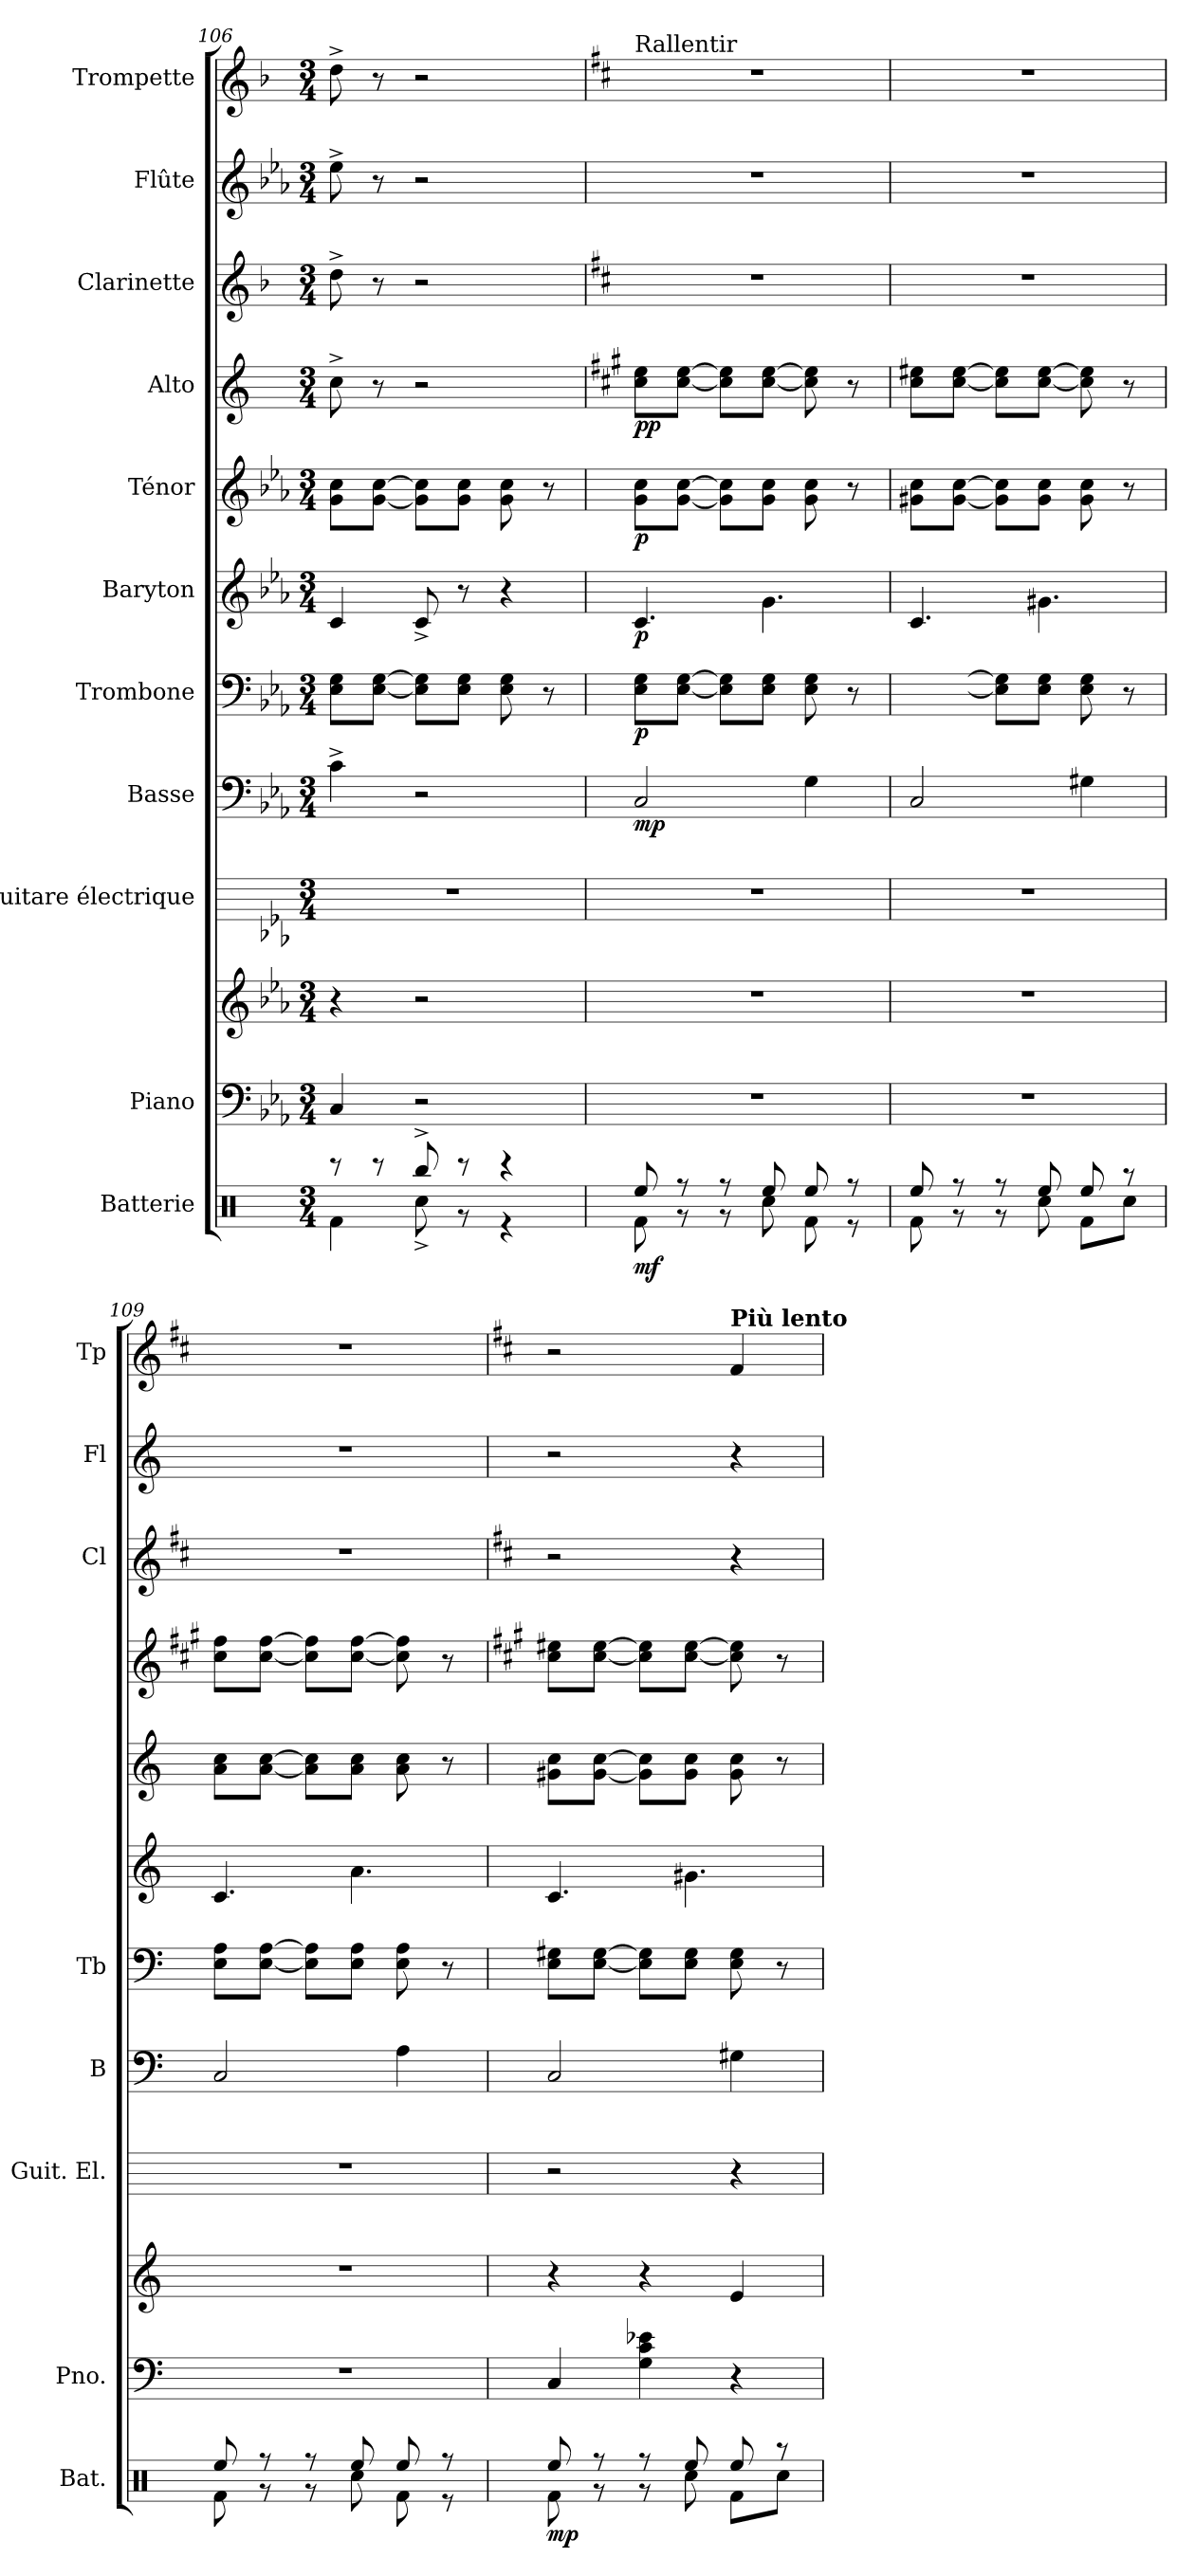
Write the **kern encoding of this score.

**kern	**dynam	**kern	**kern	**kern	**kern	**dynam	**kern	**dynam	**kern	**dynam	**kern	**dynam	**kern	**dynam	**kern	**kern	**kern
*part11	*part11	*part10	*part10	*part9	*part8	*part8	*part7	*part7	*part6	*part6	*part5	*part5	*part4	*part4	*part3	*part2	*part1
*staff12	*staff12	*staff11	*staff10	*staff9	*staff8	*staff8	*staff7	*staff7	*staff6	*staff6	*staff5	*staff5	*staff4	*staff4	*staff3	*staff2	*staff1
*I"Batterie	*	*I"Piano	*	*I"Guitare électrique	*I"Basse	*	*I"Trombone	*	*I"Baryton	*	*I"Ténor	*	*I"Alto	*	*I"Clarinette	*I"Flûte	*I"Trompette
*I'Bat.	*	*I'Pno.	*	*I'Guit. El.	*I'B	*	*I'Tb	*	*	*	*	*	*	*	*I'Cl	*I'Fl	*I'Tp
!!LO:PB:g=z
*clefX	*	*clefF4	*clefG2	*	*clefF4	*	*clefF4	*	*clefG2	*	*clefG2	*	*clefG2	*	*clefG2	*clefG2	*clefG2
*	*	*	*	*	*ITrd7c12	*	*	*	*ITrd12c21	*	*ITrd8c14	*	*ITrd5c9	*	*ITrd1c2	*	*ITrd1c2
*k[]	*	*k[b-e-a-]	*k[b-e-a-]	*k[b-e-a-]	*k[b-e-a-]	*	*k[b-e-a-]	*	*k[b-e-a-]	*	*k[b-e-a-]	*	*k[b-e-a-]	*	*k[b-e-a-]	*k[b-e-a-]	*k[b-e-a-]
*M3/4	*	*M3/4	*M3/4	*M3/4	*M3/4	*	*M3/4	*	*M3/4	*	*M3/4	*	*M3/4	*	*M3/4	*M3/4	*M3/4
=106	=106	=106	=106	=106	=106	=106	=106	=106	=106	=106	=106	=106	=106	=106	=106	=106	=106
*^	*	*	*	*	*	*	*	*	*	*	*	*	*	*	*	*	*
8r	4Rf\	.	4C/	4r	2.r	4C^\	.	8E-\ 8G\L	.	4C/	.	8G\ 8c\L	.	8e-^\	.	8cc^\	8ee-^\	8cc^\
8r	.	.	.	.	.	.	.	[8E-\ [8G\J	.	.	.	[8G\ [8c\J	.	8r	.	8r	8r	8r
8Rbb^/	8Rcc^\	.	2r	2r	.	2r	.	8E-\] 8G\]L	.	8C^/	.	8G\] 8c\]L	.	2r	.	2r	2r	2r
8r	8r	.	.	.	.	.	.	8E-\ 8G\J	.	8r	.	8G\ 8c\J	.	.	.	.	.	.
4r	4r	.	.	.	.	.	.	8E-\ 8G\	.	4r	.	8G\ 8c\	.	.	.	.	.	.
.	.	.	.	.	.	.	.	8r	.	.	.	8r	.	.	.	.	.	.
=107	=107	=107	=107	=107	=107	=107	=107	=107	=107	=107	=107	=107	=107	=107	=107	=107	=107	=107
*	*	*	*k[]	*k[]	*k[]	*k[]	*	*k[]	*	*k[]	*	*k[]	*	*k[]	*	*k[]	*k[]	*k[]
*	*	*	*	*	*	*	*	*	*	*	*	*	*	*	*	*	*	*MM156
!	!	!	!	!	!	!	!	!	!	!	!	!	!	!	!	!	!	!LO:TX:t=Rallentir
!	!	!LO:DY:b	!	!	!	!	!LO:DY:b	!	!LO:DY:b	!	!LO:DY:b	!	!LO:DY:b	!	!LO:DY:b	!	!	!
!	!	!	!	!	!	!	!	!	!	!	!	!	!	!	!LO:DY:n=1:b	!	!	!
8Ree/	8Rf\	mf	2.r	2.r	2.r	2CC/	mp	8E\ 8G\L	p	4.C/	p	8G\ 8c\L	p	8e\ 8g\L	p p	2.r	2.r	2.r
8r	8r	.	.	.	.	.	.	[8E\ [8G\J	.	.	.	[8G\ [8c\J	.	[8e\ [8g\J	.	.	.	.
8r	8r	.	.	.	.	.	.	8E\] 8G\]L	.	.	.	8G\] 8c\]L	.	8e\] 8g\]L	.	.	.	.
8Ree/	8Rcc\	.	.	.	.	.	.	8E\ 8G\J	.	4.G\	.	8G\ 8c\J	.	[8e\ [8g\J	.	.	.	.
8Ree/	8Rf\	.	.	.	.	4GG\	.	8E\ 8G\	.	.	.	8G\ 8c\	.	8e\] 8g\]	.	.	.	.
8r	8r	.	.	.	.	.	.	8r	.	.	.	8r	.	8r	.	.	.	.
=108	=108	=108	=108	=108	=108	=108	=108	=108	=108	=108	=108	=108	=108	=108	=108	=108	=108	=108
*	*	*	*	*	*	*	*	*	*	*	*	*	*	*	*	*	*	*MM144
8Ree/	8Rf\	.	2.r	2.r	2.r	2CC/	.	8E\ 8G#X\yyL	.	4.C/	.	8G#X\ 8c\L	.	8e\ 8g#X\L	.	2.r	2.r	2.r
8r	8r	.	.	.	.	.	.	[8E\ [8G#\J	.	.	.	[8G#\ [8c\J	.	[8e\ [8g#\J	.	.	.	.
8r	8r	.	.	.	.	.	.	8E\] 8G#\]L	.	.	.	8G#\] 8c\]L	.	8e\] 8g#\]L	.	.	.	.
8Ree/	8Rcc\	.	.	.	.	.	.	8E\ 8G#\J	.	4.G#X\	.	8G#\ 8c\J	.	[8e\ [8g#\J	.	.	.	.
8Ree/	8Rf\L	.	.	.	.	4GG#X\	.	8E\ 8G#\	.	.	.	8G#\ 8c\	.	8e\] 8g#\]	.	.	.	.
8r	8Rcc\J	.	.	.	.	.	.	8r	.	.	.	8r	.	8r	.	.	.	.
=109	=109	=109	=109	=109	=109	=109	=109	=109	=109	=109	=109	=109	=109	=109	=109	=109	=109	=109
*	*	*	*	*	*	*	*	*	*	*	*	*	*	*	*	*	*	*MM130
8Ree/	8Rf\	.	2.r	2.r	2.r	2CC/	.	8E\ 8A\L	.	4.C/	.	8A\ 8c\L	.	8e\ 8a\L	.	2.r	2.r	2.r
8r	8r	.	.	.	.	.	.	[8E\ [8A\J	.	.	.	[8A\ [8c\J	.	[8e\ [8a\J	.	.	.	.
8r	8r	.	.	.	.	.	.	8E\] 8A\]L	.	.	.	8A\] 8c\]L	.	8e\] 8a\]L	.	.	.	.
8Ree/	8Rcc\	.	.	.	.	.	.	8E\ 8A\J	.	4.A\	.	8A\ 8c\J	.	[8e\ [8a\J	.	.	.	.
8Ree/	8Rf\	.	.	.	.	4AA\	.	8E\ 8A\	.	.	.	8A\ 8c\	.	8e\] 8a\]	.	.	.	.
8r	8r	.	.	.	.	.	.	8r	.	.	.	8r	.	8r	.	.	.	.
!!LO:PB:g=z
=110	=110	=110	=110	=110	=110	=110	=110	=110	=110	=110	=110	=110	=110	=110	=110	=110	=110	=110
*	*	*	*k[]	*k[]	*k[]	*k[]	*	*k[]	*	*k[]	*	*k[]	*	*k[]	*	*k[]	*k[]	*k[]
!	!	!LO:DY:b	!	!	!	!	!	!	!	!	!	!	!	!	!	!	!	!
8Ree/	8Rf\	mp	4C/	4r	2r	2CC/	.	8E\ 8G#X\L	.	4.C/	.	8G#X\ 8c\L	.	8e\ 8g#X\L	.	2r	2r	2r
8r	8r	.	.	.	.	.	.	[8E\ [8G#\J	.	.	.	[8G#\ [8c\J	.	[8e\ [8g#\J	.	.	.	.
8r	8r	.	4G\ 4c\ 4e-X\	4r	.	.	.	8E\] 8G#\]L	.	.	.	8G#\] 8c\]L	.	8e\] 8g#\]L	.	.	.	.
8Ree/	8Rcc\	.	.	.	.	.	.	8E\ 8G#\J	.	4.G#X\	.	8G#\ 8c\J	.	[8e\ [8g#\J	.	.	.	.
*	*	*	*	*	*	*	*	*	*	*	*	*	*	*	*	*	*	*MM130
!	!	!	!	!	!	!	!	!	!	!	!	!	!	!	!	!	!	!LO:TX:B:t=Più lento
8Ree/	8Rf\L	.	4r	4e/	4r	4GG#X\	.	8E\ 8G#\	.	.	.	8G#\ 8c\	.	8e\] 8g#\]	.	4r	4r	4e/
8r	8Rcc\J	.	.	.	.	.	.	8r	.	.	.	8r	.	8r	.	.	.	.
*v	*v	*	*	*	*	*	*	*	*	*	*	*	*	*	*	*	*	*
=	=	=	=	=	=	=	=	=	=	=	=	=	=	=	=	=	=
*-	*-	*-	*-	*-	*-	*-	*-	*-	*-	*-	*-	*-	*-	*-	*-	*-	*-
